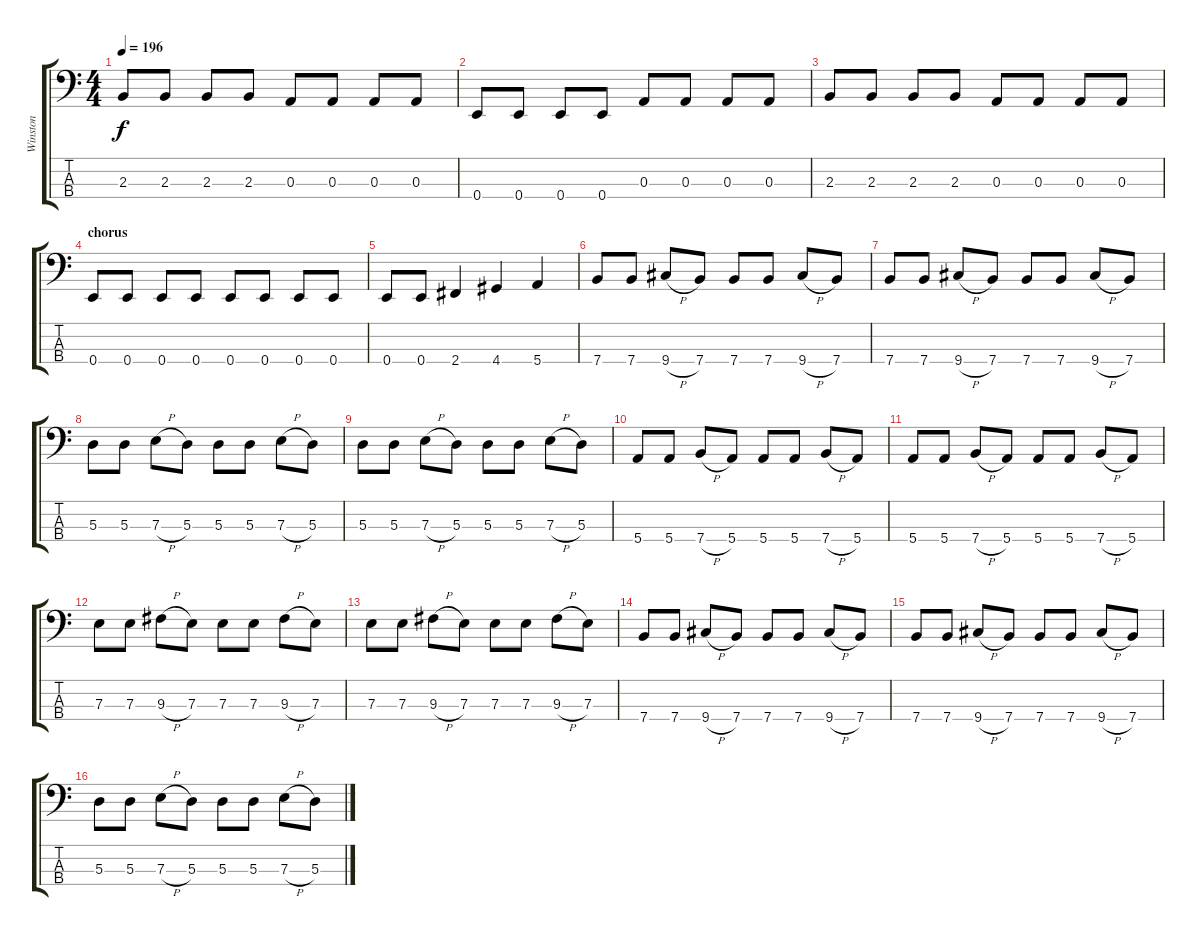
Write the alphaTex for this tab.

\track ("Winston" "Winston") {instrument electricbasspick}
\staff {score tabs}
\tuning (G2 D2 A1 E1) {hide}
\ts (4 4)
\tempo 196
\clef f4
\ks c
2.3.8{dy f} 2.3.8 2.3.8 2.3.8 0.3.8 0.3.8 0.3.8 0.3.8 |
0.4.8 0.4.8 0.4.8 0.4.8 0.3.8 0.3.8 0.3.8 0.3.8 |
2.3.8 2.3.8 2.3.8 2.3.8 0.3.8 0.3.8 0.3.8 0.3.8 |
\section ("" "chorus")
0.4.8 0.4.8 0.4.8 0.4.8 0.4.8 0.4.8 0.4.8 0.4.8 |
0.4.8 0.4.8 2.4.4 4.4.4 5.4.4 |
7.4.8 7.4.8 9.4{h}.8 7.4.8 7.4.8 7.4.8 9.4{h}.8 7.4.8 |
7.4.8 7.4.8 9.4{h}.8 7.4.8 7.4.8 7.4.8 9.4{h}.8 7.4.8 |
5.3.8 5.3.8 7.3{h}.8 5.3.8 5.3.8 5.3.8 7.3{h}.8 5.3.8 |
5.3.8 5.3.8 7.3{h}.8 5.3.8 5.3.8 5.3.8 7.3{h}.8 5.3.8 |
5.4.8 5.4.8 7.4{h}.8 5.4.8 5.4.8 5.4.8 7.4{h}.8 5.4.8 |
5.4.8 5.4.8 7.4{h}.8 5.4.8 5.4.8 5.4.8 7.4{h}.8 5.4.8 |
7.3.8 7.3.8 9.3{h}.8 7.3.8 7.3.8 7.3.8 9.3{h}.8 7.3.8 |
7.3.8 7.3.8 9.3{h}.8 7.3.8 7.3.8 7.3.8 9.3{h}.8 7.3.8 |
7.4.8 7.4.8 9.4{h}.8 7.4.8 7.4.8 7.4.8 9.4{h}.8 7.4.8 |
7.4.8 7.4.8 9.4{h}.8 7.4.8 7.4.8 7.4.8 9.4{h}.8 7.4.8 |
5.3.8 5.3.8 7.3{h}.8 5.3.8 5.3.8 5.3.8 7.3{h}.8 5.3.8
